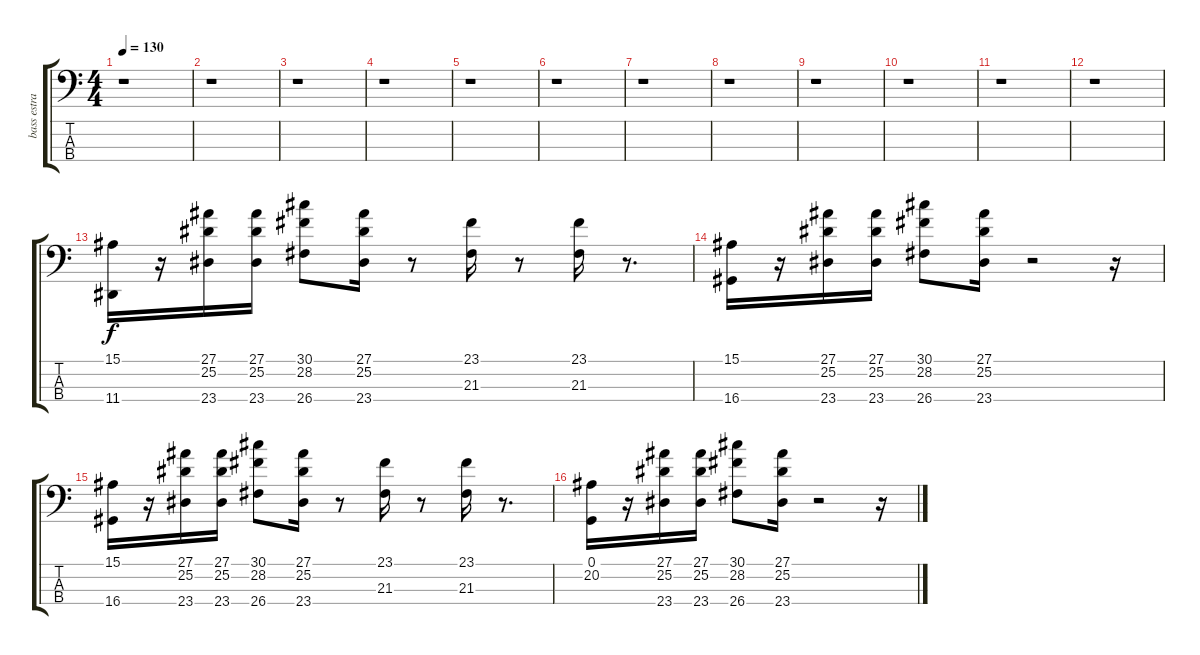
\track ("bass estraño" "bass estra") {instrument harpsichord}
\staff {score tabs}
\tuning (G2 D2 A1 E1) {hide}
\ts (4 4)
\tempo 130
\clef f4
\ks c
r.1{dy f} |
r.1 |
r.1 |
r.1 |
r.1 |
r.1 |
r.1 |
r.1 |
r.1 |
r.1 |
r.1 |
r.1 |
(15.1 11.4).16 r.16 (27.1 25.2 23.4).16 (27.1 25.2 23.4).16 (30.1 28.2 26.4).8 (27.1 25.2 23.4).16 r.8 (23.1 21.3).16 r.8 (23.1 21.3).16 r.8{d} |
(15.1 16.4).16 r.16 (27.1 25.2 23.4).16 (27.1 25.2 23.4).16 (30.1 28.2 26.4).8 (27.1 25.2 23.4).16 r.2 r.16 |
(15.1 16.4).16 r.16 (27.1 25.2 23.4).16 (27.1 25.2 23.4).16 (30.1 28.2 26.4).8 (27.1 25.2 23.4).16 r.8 (23.1 21.3).16 r.8 (23.1 21.3).16 r.8{d} |
(0.1 20.2).16 r.16 (27.1 25.2 23.4).16 (27.1 25.2 23.4).16 (30.1 28.2 26.4).8 (27.1 25.2 23.4).16 r.2 r.16
